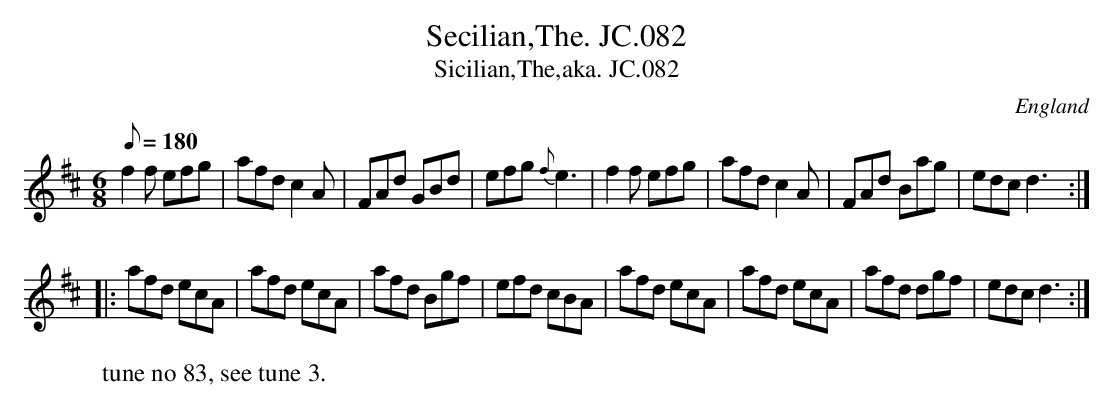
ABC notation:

X:1
T:Secilian,The. JC.082
T:Sicilian,The,aka. JC.082
M:6/8
L:1/8
Q:180
O:England
K:D
f2f efg|afdc2A|FAd GBd|efg{f}e3|f2f efg|afdc2A|
FAd Bag|edcd3:|!
|:afd ecA|afd ecA|afd Bgf|
efd cBA|afd ecA|afd ecA|afd dgf|edcd3:|]
W: tune no 83, see tune 3.
